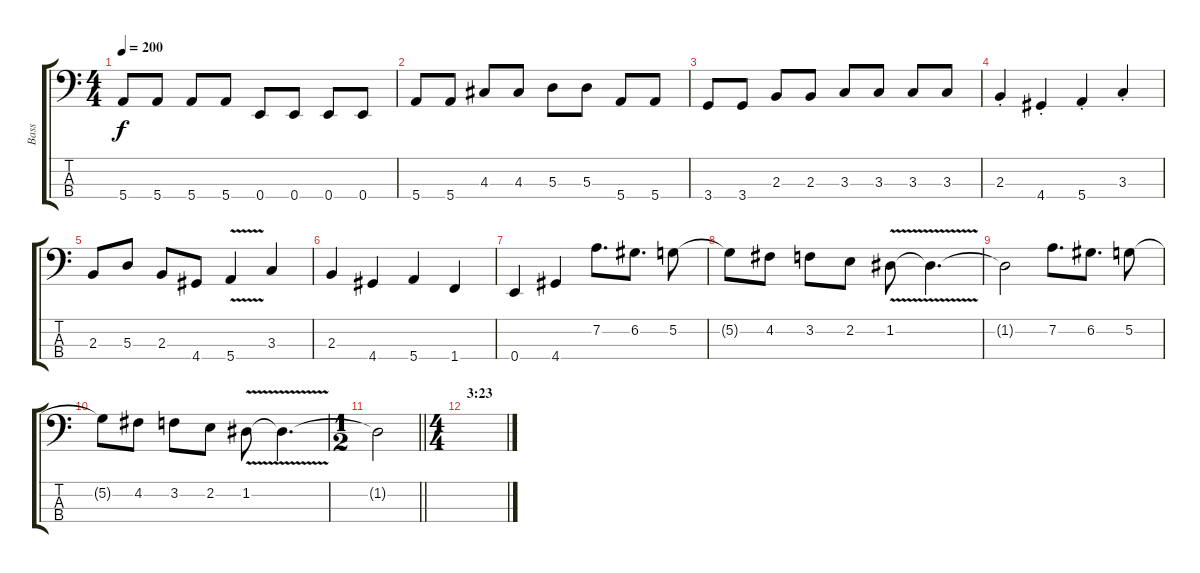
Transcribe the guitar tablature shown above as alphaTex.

\track ("Bass" "Bass") {instrument electricbasspick}
\staff {score tabs}
\tuning (G2 D2 A1 E1) {hide}
\ts (4 4)
\tempo 200
\clef f4
\ks c
5.4.8{dy f} 5.4.8 5.4.8 5.4.8 0.4.8 0.4.8 0.4.8 0.4.8 |
5.4.8 5.4.8 4.3.8 4.3.8 5.3.8 5.3.8 5.4.8 5.4.8 |
3.4.8 3.4.8 2.3.8 2.3.8 3.3.8 3.3.8 3.3.8 3.3.8 |
2.3{st}.4 4.4{st}.4 5.4{st}.4 3.3{st}.4 |
2.3.8 5.3.8 2.3.8 4.4.8 5.4{v}.4 3.3.4 |
2.3.4 4.4.4 5.4.4 1.4.4 |
0.4.4 4.4.4 7.2.8{d} 6.2.8{d} 5.2.8 |
5.2{t}.8 4.2.8 3.2.8 2.2.8 1.2{v}.8 1.2{t}.4{d} |
1.2{t}.2 7.2.8{d} 6.2.8{d} 5.2.8 |
5.2{t}.8 4.2.8 3.2.8 2.2.8 1.2{v}.8 1.2{t}.4{d} |
\ts (1 2)
\barLineRight lightlight
1.2{t}.2 |
\ts (4 4)
\section ("" "3:23")
